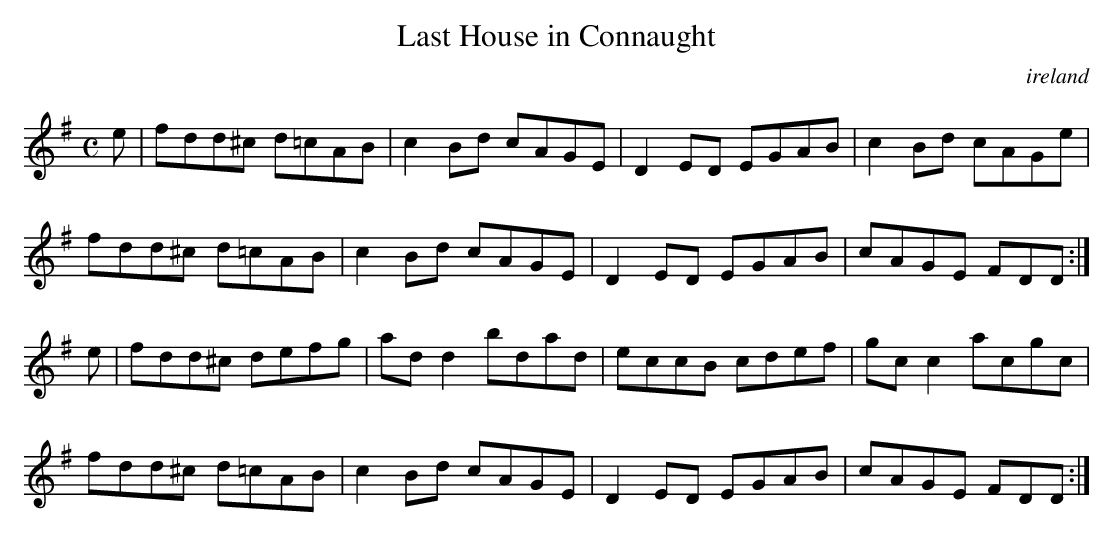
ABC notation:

X:1
T:Last House in Connaught
O:ireland
M:C
L:1/8
K:D Mixolydian
e|fdd^c d=cAB|c2Bd cAGE|D2ED EGAB|c2Bd cAGe|!
fdd^c d=cAB|c2Bd cAGE|D2ED EGAB|cAGE FDD:|!
e|fdd^c defg|add2 bdad|eccB cdef|gcc2 acgc|!
fdd^c d=cAB|c2Bd cAGE|D2ED EGAB|cAGE FDD:|!
